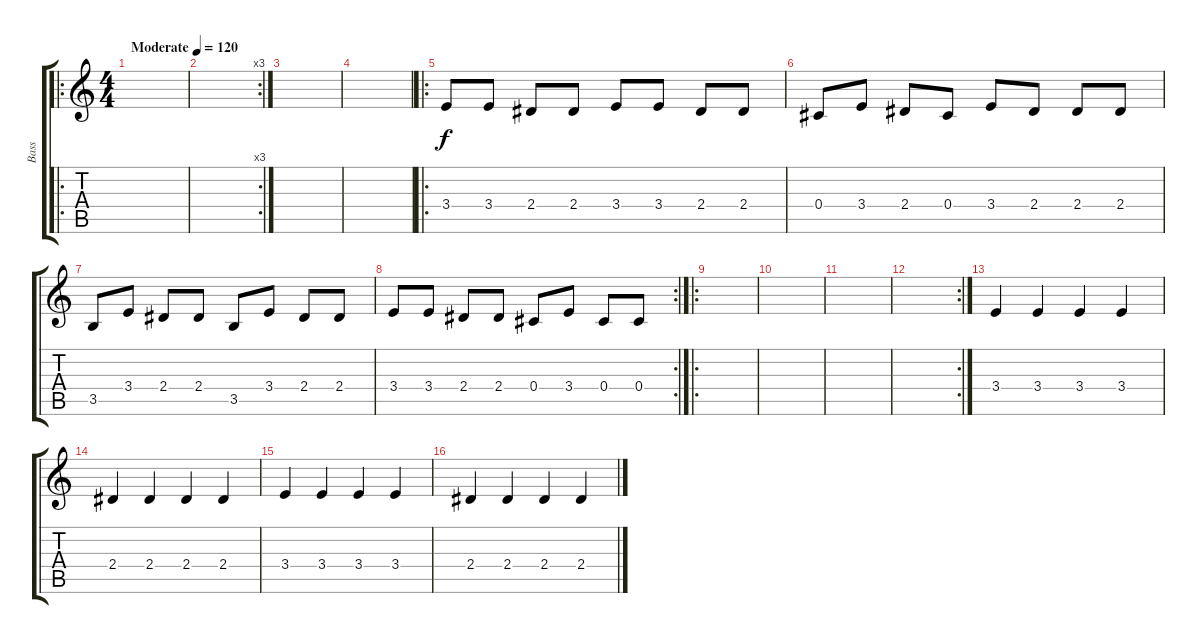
\track ("Bass" "Bass") {instrument electricbassfinger}
\staff {score tabs}
\tuning (Eb4 Bb3 Gb3 Db3 Ab2 Db2) {hide}
\ro
\ts (4 4)
\tempo (120 "Moderate")
\clef g2
\ks c
|
\rc 3
|
|
|
\ro
3.4.8 3.4.8 2.4.8 2.4.8 3.4.8 3.4.8 2.4.8 2.4.8 |
0.4.8 3.4.8 2.4.8 0.4.8 3.4.8 2.4.8 2.4.8 2.4.8 |
3.5.8 3.4.8 2.4.8 2.4.8 3.5.8 3.4.8 2.4.8 2.4.8 |
\rc 2
3.4.8 3.4.8 2.4.8 2.4.8 0.4.8 3.4.8 0.4.8 0.4.8 |
\ro
|
|
|
\rc 2
|
3.4.4 3.4.4 3.4.4 3.4.4 |
2.4.4 2.4.4 2.4.4 2.4.4 |
3.4.4 3.4.4 3.4.4 3.4.4 |
2.4.4 2.4.4 2.4.4 2.4.4
